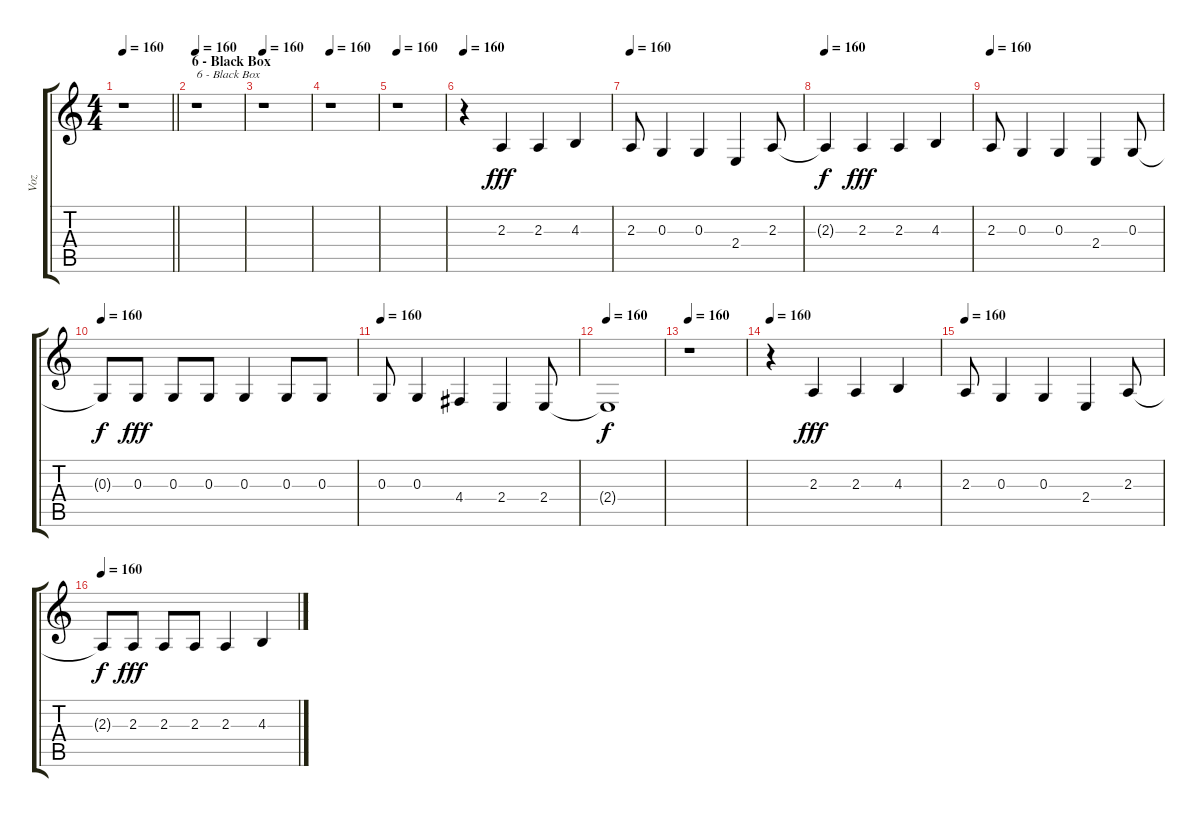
\track ("Voz" "Voz") {instrument lead1square}
\staff {score tabs}
\tuning (E4 B3 G3 D3 A2 E2) {hide}
\ts (4 4)
\tempo 160
\clef g2
\barLineRight lightlight
\ks c
r.1{dy f} |
\section ("" "6 - Black Box")
\tempo 160
r.1{txt "6 - Black Box"} |
\tempo 160
r.1 |
\tempo 160
r.1 |
\tempo 160
r.1 |
\tempo 160
r.4 2.3.4{dy fff} 2.3.4 4.3.4 |
\tempo 160
2.3.8 0.3.4 0.3.4 2.4.4 2.3.8 |
\tempo 160
2.3{t}.4{dy f} 2.3.4{dy fff} 2.3.4 4.3.4 |
\tempo 160
2.3.8 0.3.4 0.3.4 2.4.4 0.3.8 |
\tempo 160
0.3{t}.8{dy f} 0.3.8{dy fff} 0.3.8 0.3.8 0.3.4 0.3.8 0.3.8 |
\tempo 160
0.3.8 0.3.4 4.4.4 2.4.4 2.4.8 |
\tempo 160
2.4{t}.1{dy f} |
\tempo 160
r.1 |
\tempo 160
r.4 2.3.4{dy fff} 2.3.4 4.3.4 |
\tempo 160
2.3.8 0.3.4 0.3.4 2.4.4 2.3.8 |
\tempo 160
2.3{t}.8{dy f} 2.3.8{dy fff} 2.3.8 2.3.8 2.3.4 4.3.4
